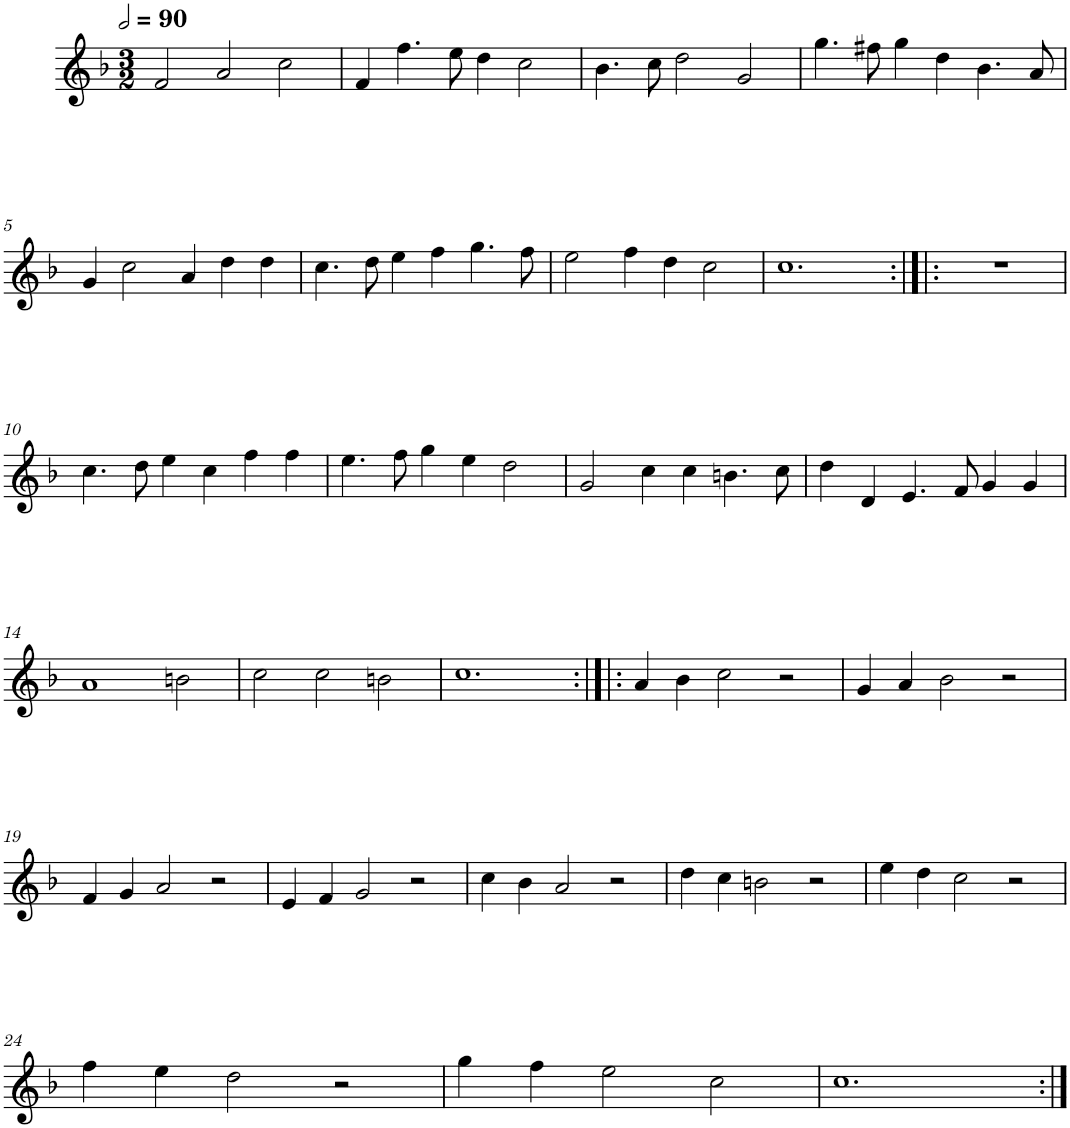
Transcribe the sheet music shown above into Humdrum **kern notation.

**kern
*part1
*staff1
*I"Six parties
*clefG2
*k[b-]
*M3/2
*MM180
=1
2f/
2a/
2cc\
=2
4f/
4.ff\
8ee\
4dd\
2cc\
=3
4.b-\
8cc\
2dd\
2g/
=4
4.gg\
8ff#X\
4gg\
4dd\
4.b-\
8a/
!!LO:LB:g=z
=5
4g/
2cc\
4a/
4dd\
4dd\
=6
4.cc\
8dd\
4ee\
4ff\
4.gg\
8ff\
=7
2ee\
4ff\
4dd\
2cc\
=8
1.cc
=9:|!|:
1.r
!!LO:LB:g=z
=10
4.cc\
8dd\
4ee\
4cc\
4ff\
4ff\
=11
4.ee\
8ff\
4gg\
4ee\
2dd\
=12
2g/
4cc\
4cc\
4.bn\
8cc\
=13
4dd\
4d/
4.e/
8f/
4g/
4g/
!!LO:LB:g=z
=14
1a
2bn\
=15
2cc\
2cc\
2bn\
=16
1.cc
=17:|!|:
4a/
4b-\
2cc\
2r
=18
4g/
4a/
2b-\
2r
!!LO:LB:g=z
=19
4f/
4g/
2a/
2r
=20
4e/
4f/
2g/
2r
=21
4cc\
4b-\
2a/
2r
=22
4dd\
4cc\
2bn\
2r
=23
4ee\
4dd\
2cc\
2r
!!LO:LB:g=z
=24
4ff\
4ee\
2dd\
2r
=25
4gg\
4ff\
2ee\
2cc\
=26
1.cc
=:|!
*-
